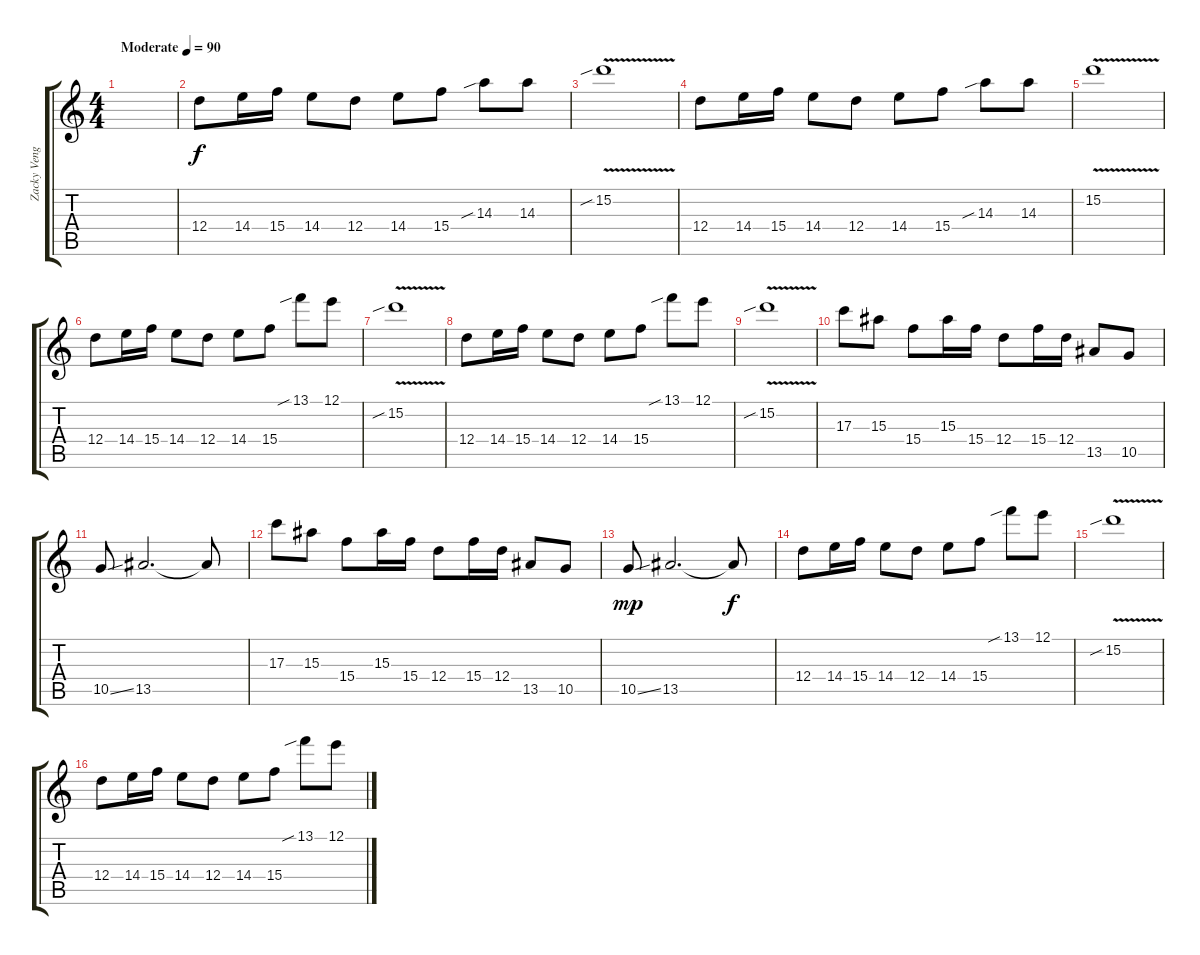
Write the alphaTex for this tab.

\track ("Zacky Vengeance" "Zacky Veng") {instrument overdrivenguitar}
\staff {score tabs}
\tuning (E4 B3 G3 D3 A2 D2) {hide}
\ts (4 4)
\tempo (90 "Moderate")
\clef g2
\ks c
|
12.4.8 14.4.16 15.4.16 14.4.8 12.4.8 14.4.8 15.4.8 14.3{sib}.8 14.3.8 |
15.2{v sib}.1 |
12.4.8 14.4.16 15.4.16 14.4.8 12.4.8 14.4.8 15.4.8 14.3{sib}.8 14.3.8 |
15.2{v}.1 |
12.4.8 14.4.16 15.4.16 14.4.8 12.4.8 14.4.8 15.4.8 13.1{sib}.8 12.1.8 |
15.2{v sib}.1 |
12.4.8 14.4.16 15.4.16 14.4.8 12.4.8 14.4.8 15.4.8 13.1{sib}.8 12.1.8 |
15.2{v sib}.1 |
17.3.8 15.3.8 15.4.8 15.3.16 15.4.16 12.4.8 15.4.16 12.4.16 13.5.8 10.5.8 |
10.5{ss}.8 13.5.2{d} 13.5{t}.8 |
17.3.8 15.3.8 15.4.8 15.3.16 15.4.16 12.4.8 15.4.16 12.4.16 13.5.8 10.5.8 |
10.5{ss}.8{dy mp} 13.5.2{d} 13.5{t}.8{dy f} |
12.4.8 14.4.16 15.4.16 14.4.8 12.4.8 14.4.8 15.4.8 13.1{sib}.8 12.1.8 |
15.2{v sib}.1 |
12.4.8 14.4.16 15.4.16 14.4.8 12.4.8 14.4.8 15.4.8 13.1{sib}.8 12.1.8
